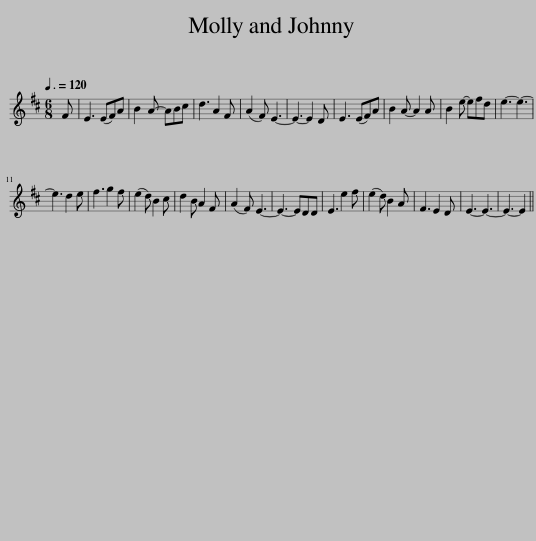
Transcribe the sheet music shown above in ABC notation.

X:1
L:1/8
Q:3/8=120
M:6/8
I:linebreak $
K:D
V:1 treble
V:1
 F | E3 (EF)A | B2 A- ABc | d3 A2 F | (A2 F) E3- | %5
 E3- E2 D | E3 (EF)A | B2 A- A2 A | B2 e- efd | e3- e3- |$ %10
 e3 d2 e | f3 g2 f | (e2 d) B2 c | d2 B A2 F | (A2 F) E3- | %15
 E3- EDD | E3 e2 f | (e2 d) B2 A | F3 E2 D | E3- E3- | %20
 E3- E2 || %21
